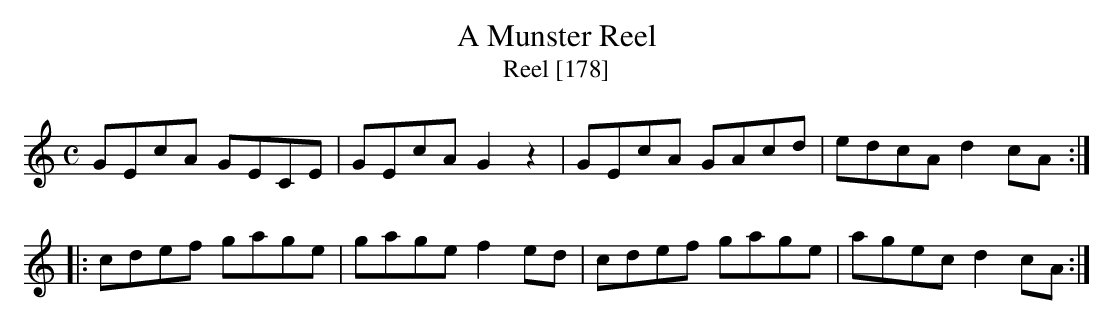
X:1
T:A Munster Reel
T:Reel [178]
M:C
L:1/8
K:C
GEcA GECE|GEcA G2z2|GEcA GAcd|edcAs d2 cA:|
|:cdef gage|gage f2 ed|cdef gage|agec d2 cA:|
